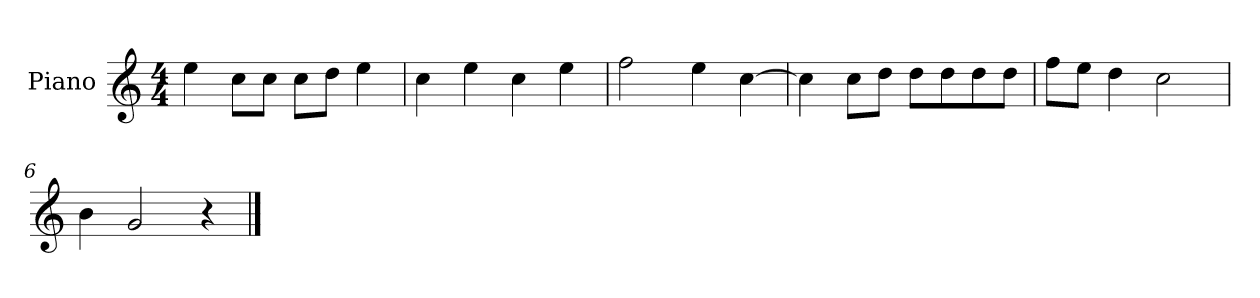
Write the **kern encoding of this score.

**kern
*part1
*staff1
*I"Piano
*I'P-no
*clefG2
*k[]
*M4/4
*MM90
=1
4ee\
8cc\L
8cc\J
8cc\L
8dd\J
4ee\
=2
4cc\
4ee\
4cc\
4ee\
=3
2ff\
4ee\
[4cc\
=4
4cc\]
8cc\L
8dd\J
8dd\L
8dd\
8dd\
8dd\J
=5
8ff\L
8ee\J
4dd\
2cc\
=6
4b\
2g/
4r
==
*-
